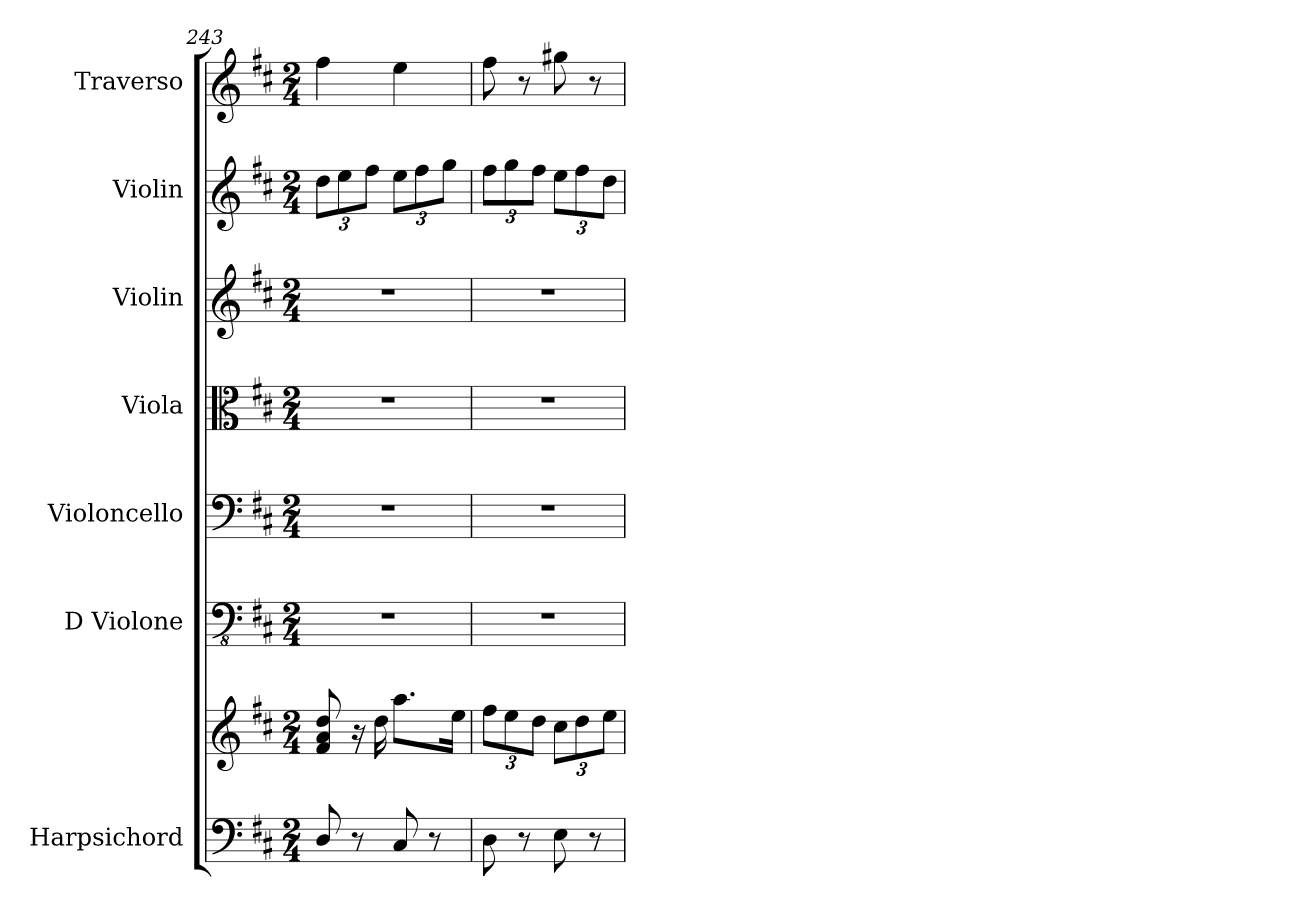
**kern	**kern	**kern	**kern	**kern	**kern	**kern	**kern
*part7	*part7	*part6	*part5	*part4	*part3	*part2	*part1
*staff8	*staff7	*staff6	*staff5	*staff4	*staff3	*staff2	*staff1
*I"Harpsichord	*	*I"D Violone	*I"Violoncello	*I"Viola	*I"Violin	*I"Violin	*I"Traverso
*I'Hch.	*	*I'D Vne.	*I'Vc.	*I'Vla.	*I'Vln.	*I'Vln.	*I'Trv.
*clefF4	*clefG2	*clefFv4	*clefF4	*clefC3	*clefG2	*clefG2	*clefG2
*	*	*ITrd7c12	*	*	*	*	*
*k[f#c#]	*k[f#c#]	*k[f#c#]	*k[f#c#]	*k[f#c#]	*k[f#c#]	*k[f#c#]	*k[f#c#]
*M2/4	*M2/4	*M2/4	*M2/4	*M2/4	*M2/4	*M2/4	*M2/4
*	*	*	*	*	*	*Xbrackettup	*
=243	=243	=243	=243	=243	=243	=243	=243
8D/	8f#/ 8a/ 8dd/	2r	2r	2r	2r	12dd\L	4ff#\
.	.	.	.	.	.	12ee\	.
8r	16r	.	.	.	.	.	.
.	.	.	.	.	.	12ff#\J	.
.	16dd\	.	.	.	.	.	.
8C#/	8.aa\L	.	.	.	.	12ee\L	4ee\
.	.	.	.	.	.	12ff#\	.
8r	.	.	.	.	.	.	.
.	.	.	.	.	.	12gg\J	.
.	16ee\Jk	.	.	.	.	.	.
=244	=244	=244	=244	=244	=244	=244	=244
*	*Xbrackettup	*	*	*	*	*	*
8D\	12ff#\L	2r	2r	2r	2r	12ff#\L	8ff#\
.	12ee\	.	.	.	.	12gg\	.
8r	.	.	.	.	.	.	8r
.	12dd\J	.	.	.	.	12ff#\J	.
8E\	12cc#\L	.	.	.	.	12ee\L	8gg#X\
.	12dd\	.	.	.	.	12ff#\	.
8r	.	.	.	.	.	.	8r
.	12ee\J	.	.	.	.	12dd\J	.
=	=	=	=	=	=	=	=
*-	*-	*-	*-	*-	*-	*-	*-
